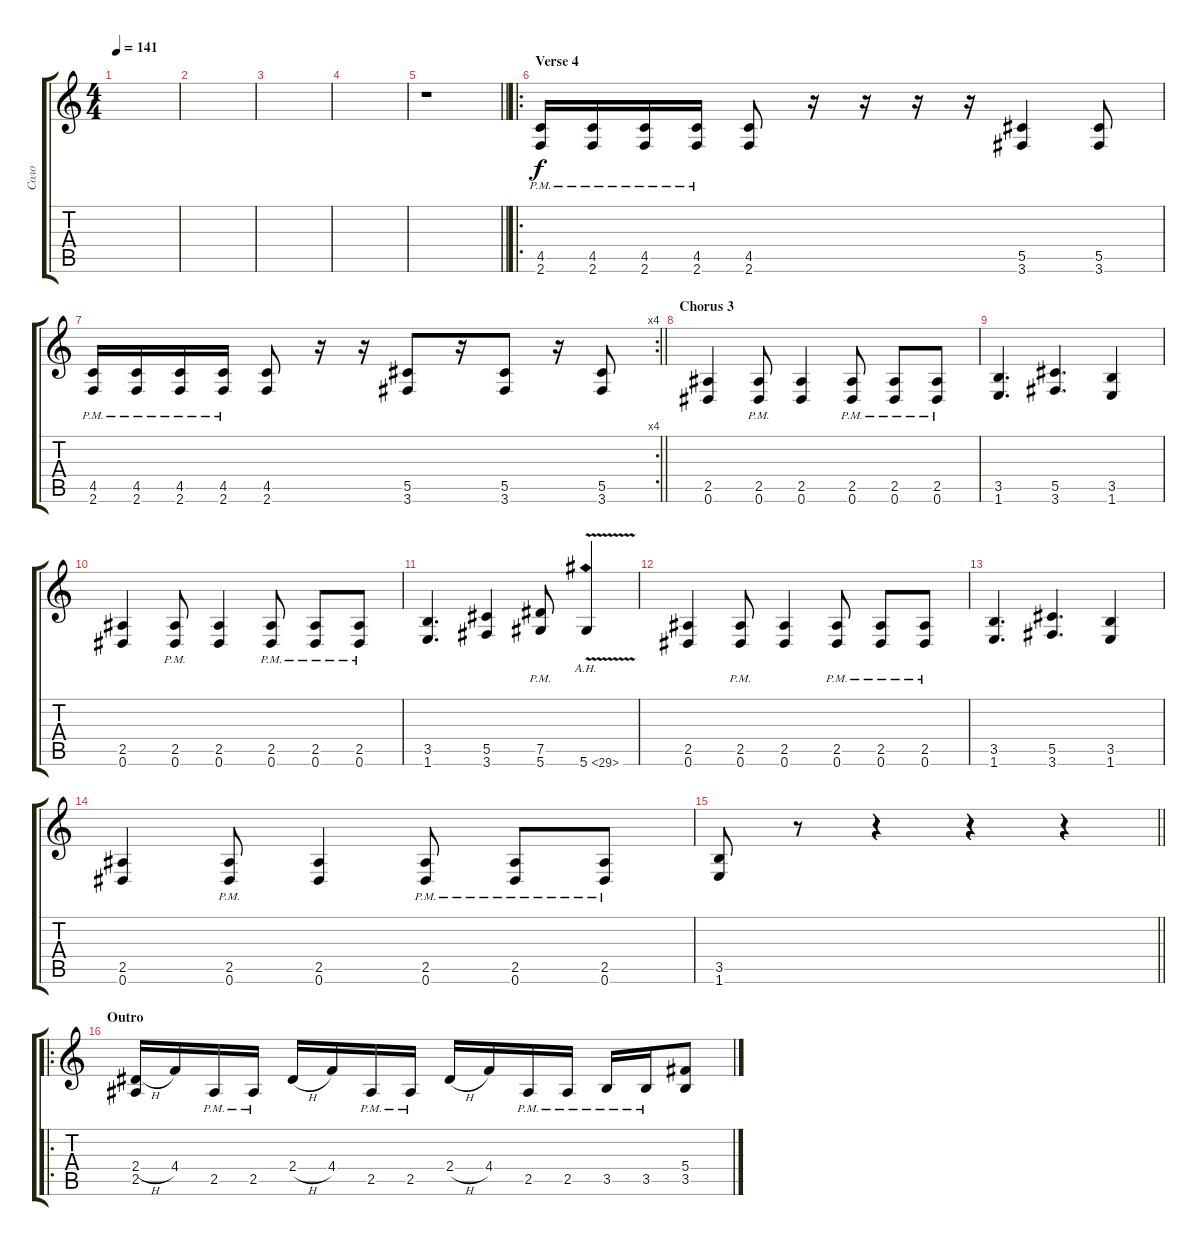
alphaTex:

\track ("Соло" "Соло") {instrument distortionguitar}
\staff {score tabs}
\tuning (Eb4 Bb3 Gb3 Db3 Ab2 Eb2) {hide}
\ts (4 4)
\tempo 141
\clef g2
\ks c
|
|
|
|
\barLineRight lightlight
r.1 |
\ro
\section ("" "Verse 4")
(4.5{pm} 2.6{pm}).16 (4.5{pm} 2.6{pm}).16 (4.5{pm} 2.6{pm}).16 (4.5{pm} 2.6{pm}).16 (4.5 2.6).8 r.16 r.16 r.16 r.16 (5.5 3.6).4 (5.5 3.6).8 |
\rc 4
\barLineRight lightlight
(4.5{pm} 2.6{pm}).16 (4.5{pm} 2.6{pm}).16 (4.5{pm} 2.6{pm}).16 (4.5{pm} 2.6{pm}).16 (4.5 2.6).8 r.16 r.16 (5.5 3.6).8 r.16 (5.5 3.6).8 r.16 (5.5 3.6).8 |
\section ("" "Chorus 3")
(2.5 0.6).4 (2.5{pm} 0.6{pm}).8 (2.5 0.6).4 (2.5{pm} 0.6{pm}).8 (2.5{pm} 0.6{pm}).8 (2.5{pm} 0.6{pm}).8 |
(3.5 1.6).4{d} (5.5 3.6).4{d} (3.5 1.6).4 |
(2.5 0.6).4 (2.5{pm} 0.6{pm}).8 (2.5 0.6).4 (2.5{pm} 0.6{pm}).8 (2.5{pm} 0.6{pm}).8 (2.5{pm} 0.6{pm}).8 |
(3.5 1.6).4{d} (5.5 3.6).4 (7.5{pm} 5.6{pm}).8 5.6{ah 24 v}.4 |
(2.5 0.6).4 (2.5{pm} 0.6{pm}).8 (2.5 0.6).4 (2.5{pm} 0.6{pm}).8 (2.5{pm} 0.6{pm}).8 (2.5{pm} 0.6{pm}).8 |
(3.5 1.6).4{d} (5.5 3.6).4{d} (3.5 1.6).4 |
(2.5 0.6).4 (2.5{pm} 0.6{pm}).8 (2.5 0.6).4 (2.5{pm} 0.6{pm}).8 (2.5{pm} 0.6{pm}).8 (2.5{pm} 0.6{pm}).8 |
\barLineRight lightlight
(3.5 1.6).8 r.8 r.4 r.4 r.4 |
\ro
\section ("" "Outro")
(2.4{h} 2.5).16 4.4.16 2.5{pm}.16 2.5{pm}.16 2.4{h}.16 4.4.16 2.5{pm}.16 2.5{pm}.16 2.4{h}.16 4.4.16 2.5{pm}.16 2.5{pm}.16 3.5{pm}.16 3.5{pm}.16 (5.4 3.5).8
